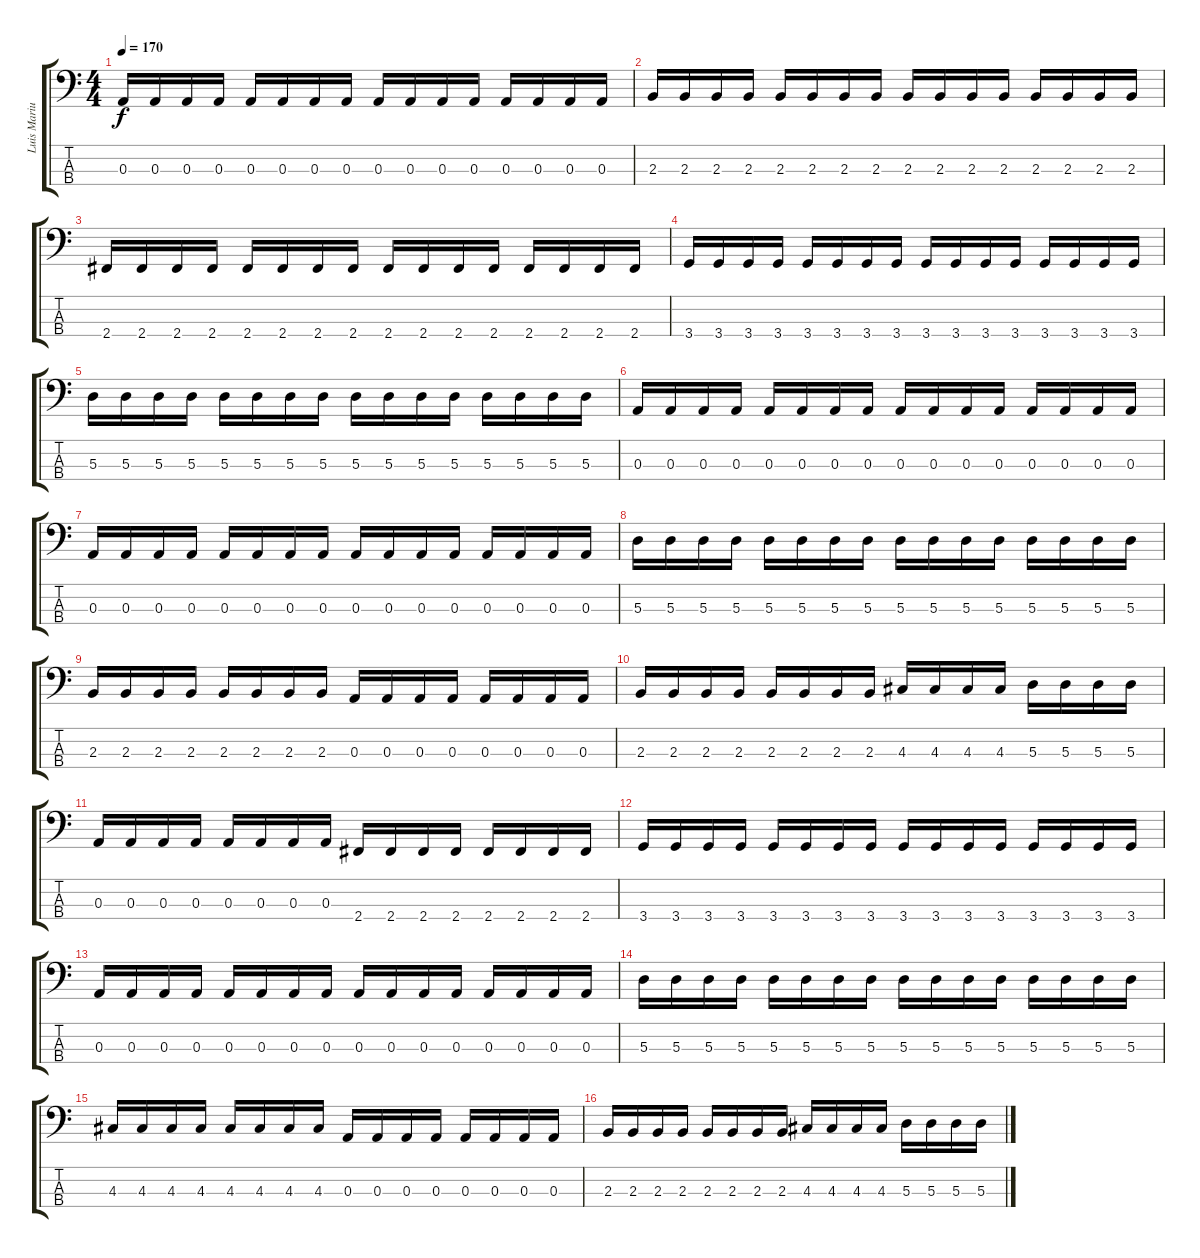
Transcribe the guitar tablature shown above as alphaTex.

\track ("Luis Mariuti" "Luis Mariu") {instrument electricbassfinger}
\staff {score tabs}
\tuning (G2 D2 A1 E1) {hide}
\ts (4 4)
\tempo 170
\clef f4
\ks c
0.3.16{dy f} 0.3.16 0.3.16 0.3.16 0.3.16 0.3.16 0.3.16 0.3.16 0.3.16 0.3.16 0.3.16 0.3.16 0.3.16 0.3.16 0.3.16 0.3.16 |
2.3.16 2.3.16 2.3.16 2.3.16 2.3.16 2.3.16 2.3.16 2.3.16 2.3.16 2.3.16 2.3.16 2.3.16 2.3.16 2.3.16 2.3.16 2.3.16 |
2.4.16 2.4.16 2.4.16 2.4.16 2.4.16 2.4.16 2.4.16 2.4.16 2.4.16 2.4.16 2.4.16 2.4.16 2.4.16 2.4.16 2.4.16 2.4.16 |
3.4.16 3.4.16 3.4.16 3.4.16 3.4.16 3.4.16 3.4.16 3.4.16 3.4.16 3.4.16 3.4.16 3.4.16 3.4.16 3.4.16 3.4.16 3.4.16 |
5.3.16 5.3.16 5.3.16 5.3.16 5.3.16 5.3.16 5.3.16 5.3.16 5.3.16 5.3.16 5.3.16 5.3.16 5.3.16 5.3.16 5.3.16 5.3.16 |
0.3.16 0.3.16 0.3.16 0.3.16 0.3.16 0.3.16 0.3.16 0.3.16 0.3.16 0.3.16 0.3.16 0.3.16 0.3.16 0.3.16 0.3.16 0.3.16 |
0.3.16 0.3.16 0.3.16 0.3.16 0.3.16 0.3.16 0.3.16 0.3.16 0.3.16 0.3.16 0.3.16 0.3.16 0.3.16 0.3.16 0.3.16 0.3.16 |
5.3.16 5.3.16 5.3.16 5.3.16 5.3.16 5.3.16 5.3.16 5.3.16 5.3.16 5.3.16 5.3.16 5.3.16 5.3.16 5.3.16 5.3.16 5.3.16 |
2.3.16 2.3.16 2.3.16 2.3.16 2.3.16 2.3.16 2.3.16 2.3.16 0.3.16 0.3.16 0.3.16 0.3.16 0.3.16 0.3.16 0.3.16 0.3.16 |
2.3.16 2.3.16 2.3.16 2.3.16 2.3.16 2.3.16 2.3.16 2.3.16 4.3.16 4.3.16 4.3.16 4.3.16 5.3.16 5.3.16 5.3.16 5.3.16 |
0.3.16 0.3.16 0.3.16 0.3.16 0.3.16 0.3.16 0.3.16 0.3.16 2.4.16 2.4.16 2.4.16 2.4.16 2.4.16 2.4.16 2.4.16 2.4.16 |
3.4.16 3.4.16 3.4.16 3.4.16 3.4.16 3.4.16 3.4.16 3.4.16 3.4.16 3.4.16 3.4.16 3.4.16 3.4.16 3.4.16 3.4.16 3.4.16 |
0.3.16 0.3.16 0.3.16 0.3.16 0.3.16 0.3.16 0.3.16 0.3.16 0.3.16 0.3.16 0.3.16 0.3.16 0.3.16 0.3.16 0.3.16 0.3.16 |
5.3.16 5.3.16 5.3.16 5.3.16 5.3.16 5.3.16 5.3.16 5.3.16 5.3.16 5.3.16 5.3.16 5.3.16 5.3.16 5.3.16 5.3.16 5.3.16 |
4.3.16 4.3.16 4.3.16 4.3.16 4.3.16 4.3.16 4.3.16 4.3.16 0.3.16 0.3.16 0.3.16 0.3.16 0.3.16 0.3.16 0.3.16 0.3.16 |
2.3.16 2.3.16 2.3.16 2.3.16 2.3.16 2.3.16 2.3.16 2.3.16 4.3.16 4.3.16 4.3.16 4.3.16 5.3.16 5.3.16 5.3.16 5.3.16
